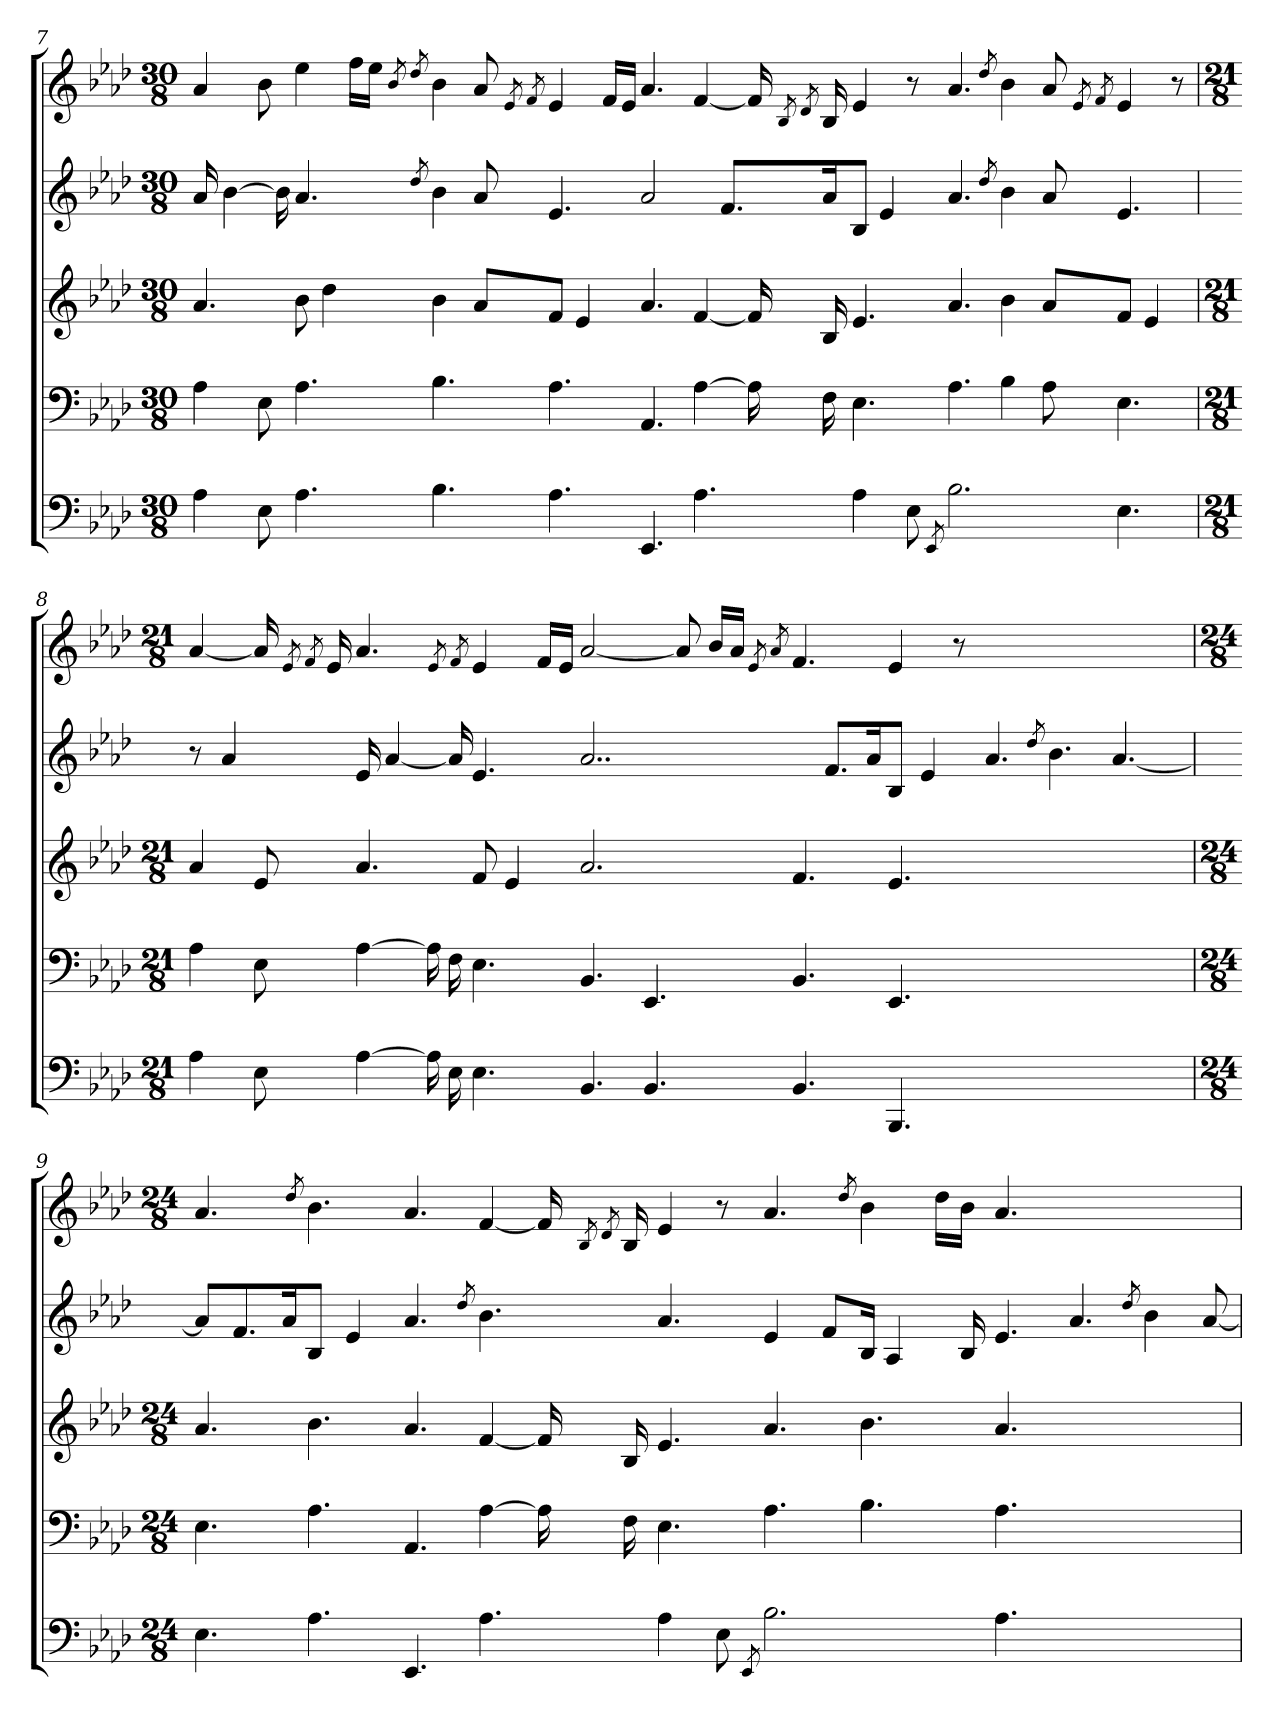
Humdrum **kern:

**kern	**kern	**kern	**kern	**kern
*part5	*part4	*part3	*part2	*part1
*staff5	*staff4	*staff3	*staff2	*staff1
*clefF4	*clefF4	*clefG2	*clefG2	*clefG2
*k[b-e-a-d-]	*k[b-e-a-d-]	*k[b-e-a-d-]	*k[b-e-a-d-]	*k[b-e-a-d-]
*M30/8	*M30/8	*M30/8	*M30/8	*M30/8
=7	=7	=7	=7	=7
4A-	4A-	4.a-	16a-	4a-
.	.	.	[4b-	.
8E-	8E-	.	.	8b-
.	.	.	16b-]	.
4.A-	4.A-	8b-	4.a-	4ee-
.	.	4dd-	.	.
.	.	.	.	16ff\LL
.	.	.	.	16ee-\JJ
.	.	.	.	8qb-
.	.	.	8qdd-	8qdd-
4.B-	4.B-	4b-	4b-	4b-
.	.	8a-/L	8a-	8a-
.	.	.	.	8qe-
.	.	.	.	8qf
4.A-	4.A-	8f/J	4.e-	4e-
.	.	4e-	.	.
.	.	.	.	16f/LL
.	.	.	.	16e-/JJ
4.EE-	4.AA-	4.a-	2a-	4.a-
4.A-	[4A-	[4f	.	[4f
.	.	.	8.f/L	.
.	16A-]	16f]	.	16f]
.	.	.	.	8qB-
.	.	.	.	8qd-
.	16F	16B-	16a-/K	16B-
4A-	4.E-	4.e-	8B-/J	4e-
.	.	.	4e-	.
8E-	.	.	.	8r
8qEE-	.	.	.	.
2.B-	4.A-	4.a-	4.a-	4.a-
.	.	.	8qdd-	8qdd-
.	4B-	4b-	4b-	4b-
.	8A-	8a-/L	8a-	8a-
.	.	.	.	8qe-
.	.	.	.	8qf
4.E-	4.E-	8f/J	4.e-	4e-
.	.	4e-	.	.
.	.	.	.	8r
=8	=8	=8	=8	=8
*M21/8	*M21/8	*M21/8	*	*M21/8
4A-	4A-	4a-	8r	[4a-
.	.	.	4a-	.
8E-	8E-	8e-	.	16a-]
.	.	.	.	8qe-
.	.	.	.	8qf
.	.	.	.	16e-
[4A-	[4A-	4.a-	16e-	4.a-
.	.	.	[4a-	.
16A-]	16A-]	.	.	.
16E-	16F	.	16a-]	.
.	.	.	.	8qe-
.	.	.	.	8qf
4.E-	4.E-	8f	4.e-	4e-
.	.	4e-	.	.
.	.	.	.	16f/LL
.	.	.	.	16e-/JJ
4.BB-	4.BB-	2.a-	2..a-	[2a-
4.BB-	4.EE-	.	.	.
.	.	.	.	8a-]
.	.	.	.	16b-/LL
.	.	.	.	16a-/JJ
.	.	.	.	8qe-
.	.	.	.	8qa-
4.BB-	4.BB-	4.f	.	4.f
.	.	.	8.f/L	.
.	.	.	16a-/K	.
4.BBB-	4.EE-	4.e-	8B-/J	4e-
.	.	.	4e-	.
.	.	.	.	8r
1ryy	1ryy	1ryy	4.a-	1ryy
.	.	.	8qdd-	.
.	.	.	4.b-	.
.	.	.	[4.a-	.
8ryy	8ryy	8ryy	.	8ryy
=9	=9	=9	=9	=9
*M24/8	*M24/8	*M24/8	*	*M24/8
4.E-	4.E-	4.a-	8a-/L]	4.a-
.	.	.	8.f/	.
.	.	.	16a-/K	.
.	.	.	.	8qdd-
4.A-	4.A-	4.b-	8B-/J	4.b-
.	.	.	4e-	.
4.EE-	4.AA-	4.a-	4.a-	4.a-
.	.	.	8qdd-	.
4.A-	[4A-	[4f	4.b-	[4f
.	16A-]	16f]	.	16f]
.	.	.	.	8qB-
.	.	.	.	8qd-
.	16F	16B-	.	16B-
4A-	4.E-	4.e-	4.a-	4e-
8E-	.	.	.	8r
8qEE-	.	.	.	.
2.B-	4.A-	4.a-	4e-	4.a-
.	.	.	8f/L	.
.	.	.	.	8qdd-
.	4.B-	4.b-	16B-/Jk	4b-
.	.	.	4A-	.
.	.	.	.	16dd-\LL
.	.	.	16B-	16b-\JJ
4.A-	4.A-	4.a-	4.e-	4.a-
2.ryy	2.ryy	2.ryy	4.a-	2.ryy
.	.	.	8qdd-	.
.	.	.	4b-	.
.	.	.	[8a-	.
=	=	=	=	=
*-	*-	*-	*-	*-
